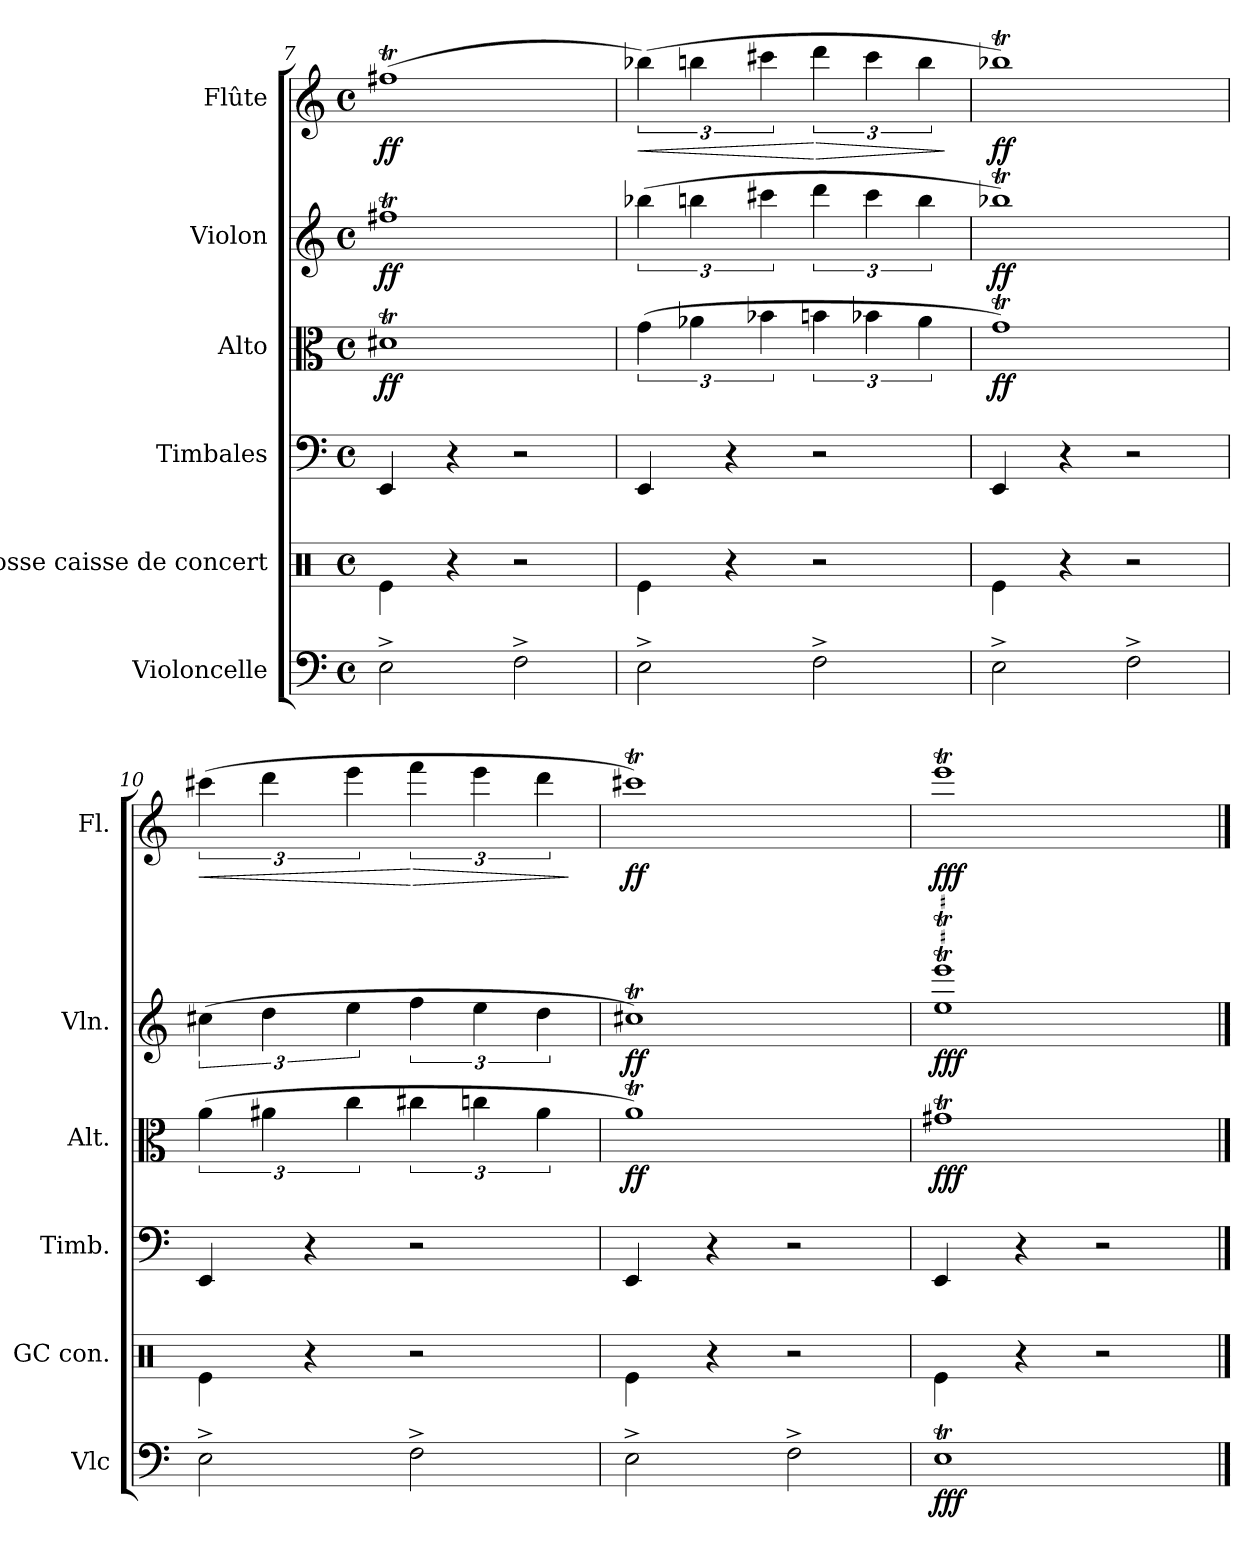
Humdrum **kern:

**kern	**dynam	**kern	**kern	**kern	**dynam	**kern	**dynam	**kern	**dynam
*part6	*part6	*part5	*part4	*part3	*part3	*part2	*part2	*part1	*part1
*staff6	*staff6	*staff5	*staff4	*staff3	*staff3	*staff2	*staff2	*staff1	*staff1
*I"Violoncelle	*	*I"Grosse caisse de concert	*I"Timbales	*I"Alto	*	*I"Violon	*	*I"Flûte	*
*I'Vlc	*	*I'GC con.	*I'Timb.	*I'Alt.	*	*I'Vln.	*	*I'Fl.	*
*clefF4	*	*clefX	*clefF4	*clefC3	*	*clefG2	*	*clefG2	*
*k[]	*	*k[]	*k[]	*k[]	*	*k[]	*	*k[]	*
*M4/4	*	*M4/4	*M4/4	*M4/4	*	*M4/4	*	*M4/4	*
*met(c)	*	*met(c)	*met(c)	*met(c)	*	*met(c)	*	*met(c)	*
=7	=7	=7	=7	=7	=7	=7	=7	=7	=7
!	!	!	!	!	!LO:DY:b	!	!LO:DY:b	!	!LO:DY:b
2E^\	.	4Re\	4EE/	1d#Xt	ff	1ff#Xt	ff	(>1ff#Xt	ff
.	.	4r	4r	.	.	.	.	.	.
2F^\	.	2r	2r	.	.	.	.	.	.
=8	=8	=8	=8	=8	=8	=8	=8	=8	=8
!	!	!	!	!	!	!	!	!	!LO:HP:b
2E^\	.	4Re\	4EE/	(>6g\	.	(>6bb-X\	.	(>6bb-X\)	<
.	.	.	.	6a-X\	.	6bbn\	.	6bbn\	.
.	.	4r	4r	.	.	.	.	.	.
.	.	.	.	6b-X\	.	6ccc#X\	.	6ccc#X\	.
!	!	!	!	!	!	!	!	!	!LO:HP:n=1:b
2F^\	.	2r	2r	6bn\	.	6ddd\	.	6ddd\	[ >
.	.	.	.	6b-X\	.	6ccc#\	.	6ccc#\	.
.	.	.	.	6a-\	.	6bb\	.	6bb\	.
.	.	.	.	.	.	.	.	.	]
=9	=9	=9	=9	=9	=9	=9	=9	=9	=9
!	!	!	!	!	!LO:DY:b	!	!LO:DY:b	!	!LO:DY:b
2E^\	.	4Re\	4EE/	1gT)	ff	1bb-XT)	ff	1bb-XT)	ff
.	.	4r	4r	.	.	.	.	.	.
2F^\	.	2r	2r	.	.	.	.	.	.
=10	=10	=10	=10	=10	=10	=10	=10	=10	=10
!	!	!	!	!	!	!	!	!	!LO:HP:b
2E^\	.	4Re\	4EE/	(>6a\	.	(>6cc#X\	.	(>6ccc#X\	<
.	.	.	.	6a#X\	.	6dd\	.	6ddd\	.
.	.	4r	4r	.	.	.	.	.	.
.	.	.	.	6cc\	.	6ee\	.	6eee\	.
!	!	!	!	!	!	!	!	!	!LO:HP:n=1:b
2F^\	.	2r	2r	6cc#X\	.	6ff\	.	6fff\	[ >
.	.	.	.	6ccn\	.	6ee\	.	6eee\	.
.	.	.	.	6a#\	.	6dd\	.	6ddd\	.
.	.	.	.	.	.	.	.	.	]
!!LO:LB:g=z
=11	=11	=11	=11	=11	=11	=11	=11	=11	=11
!	!	!	!	!	!LO:DY:b	!	!LO:DY:b	!	!LO:DY:b
2E^\	.	4Re\	4EE/	1aT)	ff	1cc#Xt)	ff	1ccc#Xt)	ff
.	.	4r	4r	.	.	.	.	.	.
2F^\	.	2r	2r	.	.	.	.	.	.
=12	=12	=12	=12	=12	=12	=12	=12	=12	=12
!	!LO:DY:b	!	!	!	!LO:DY:b	!	!LO:DY:b	!	!LO:DY:b
1Et	fff	4Re\	4EE/	1g#Xt	fff	1eeT 1eeeT	fff	1eeet	fff
.	.	4r	4r	.	.	.	.	.	.
.	.	2r	2r	.	.	.	.	.	.
==	==	==	==	==	==	==	==	==	==
*-	*-	*-	*-	*-	*-	*-	*-	*-	*-
